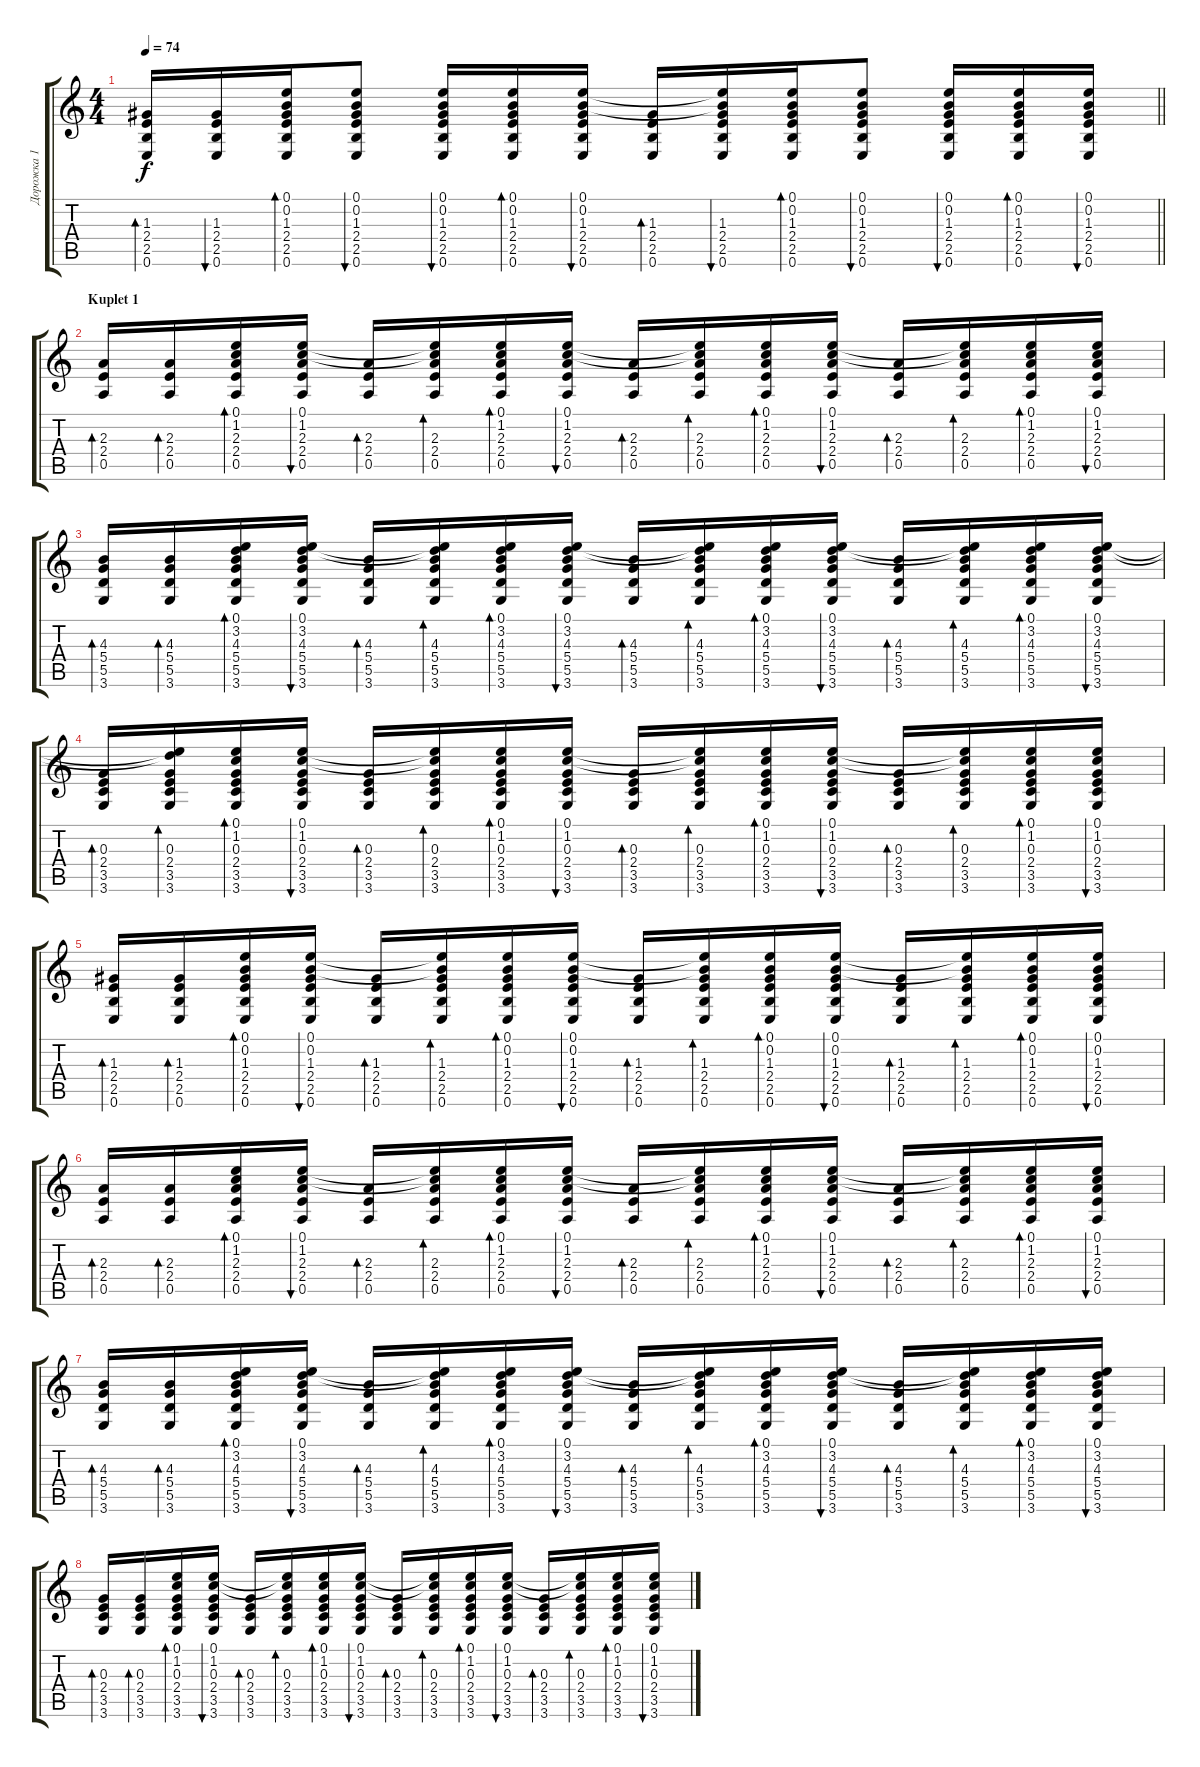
\track ("Дорожка 1" "Дорожка 1") {instrument acousticguitarsteel}
\staff {score tabs}
\tuning (E4 B3 G3 D3 A2 E2) {hide}
\ts (4 4)
\tempo 74
\clef g2
\barLineRight lightlight
\ks c
(1.3 2.4 2.5 0.6).16{bd 30 dy f} (1.3 2.4 2.5 0.6).16{bu 30} (0.1 0.2 1.3 2.4 2.5 0.6).16{bd 30} (0.1 0.2 1.3 2.4 2.5 0.6).8{bu 30} (0.1 0.2 1.3 2.4 2.5 0.6).16{bu 30} (0.1 0.2 1.3 2.4 2.5 0.6).16{bd 30} (0.1 0.2 1.3 2.4 2.5 0.6).16{bu 30} (1.3 2.4 2.5 0.6).16{bd 30} (0.1{t} 0.2{t} 1.3 2.4 2.5 0.6).16{bu 30} (0.1 0.2 1.3 2.4 2.5 0.6).16{bd 30} (0.1 0.2 1.3 2.4 2.5 0.6).8{bu 30} (0.1 0.2 1.3 2.4 2.5 0.6).16{bu 30} (0.1 0.2 1.3 2.4 2.5 0.6).16{bd 30} (0.1 0.2 1.3 2.4 2.5 0.6).16{bu 30} |
\section ("" "Kuplet 1")
(2.3 2.4 0.5).16{bd 30} (2.3 2.4 0.5).16{bd 30} (0.1 1.2 2.3 2.4 0.5).16{bd 30} (0.1 1.2 2.3 2.4 0.5).16{bu 30} (2.3 2.4 0.5).16{bd 30} (0.1{t} 1.2{t} 2.3 2.4 0.5).16{bd 30} (0.1 1.2 2.3 2.4 0.5).16{bd 30} (0.1 1.2 2.3 2.4 0.5).16{bu 30} (2.3 2.4 0.5).16{bd 30} (0.1{t} 1.2{t} 2.3 2.4 0.5).16{bd 30} (0.1 1.2 2.3 2.4 0.5).16{bd 30} (0.1 1.2 2.3 2.4 0.5).16{bu 30} (2.3 2.4 0.5).16{bd 30} (0.1{t} 1.2{t} 2.3 2.4 0.5).16{bd 30} (0.1 1.2 2.3 2.4 0.5).16{bd 30} (0.1 1.2 2.3 2.4 0.5).16{bu 30} |
(4.3 5.4 5.5 3.6).16{bd 30} (4.3 5.4 5.5 3.6).16{bd 30} (0.1 3.2 4.3 5.4 5.5 3.6).16{bd 30} (0.1 3.2 4.3 5.4 5.5 3.6).16{bu 30} (4.3 5.4 5.5 3.6).16{bd 30} (0.1{t} 3.2{t} 4.3 5.4 5.5 3.6).16{bd 30} (0.1 3.2 4.3 5.4 5.5 3.6).16{bd 30} (0.1 3.2 4.3 5.4 5.5 3.6).16{bu 30} (4.3 5.4 5.5 3.6).16{bd 30} (0.1{t} 3.2{t} 4.3 5.4 5.5 3.6).16{bd 30} (0.1 3.2 4.3 5.4 5.5 3.6).16{bd 30} (0.1 3.2 4.3 5.4 5.5 3.6).16{bu 30} (4.3 5.4 5.5 3.6).16{bd 30} (0.1{t} 3.2{t} 4.3 5.4 5.5 3.6).16{bd 30} (0.1 3.2 4.3 5.4 5.5 3.6).16{bd 30} (0.1 3.2 4.3 5.4 5.5 3.6).16{bu 30} |
(0.3 2.4 3.5 3.6).16{bd 30} (0.1{t} 3.2{t} 0.3 2.4 3.5 3.6).16{bd 30} (0.1 1.2 0.3 2.4 3.5 3.6).16{bd 30} (0.1 1.2 0.3 2.4 3.5 3.6).16{bu 30} (0.3 2.4 3.5 3.6).16{bd 30} (0.1{t} 1.2{t} 0.3 2.4 3.5 3.6).16{bd 30} (0.1 1.2 0.3 2.4 3.5 3.6).16{bd 30} (0.1 1.2 0.3 2.4 3.5 3.6).16{bu 30} (0.3 2.4 3.5 3.6).16{bd 30} (0.1{t} 1.2{t} 0.3 2.4 3.5 3.6).16{bd 30} (0.1 1.2 0.3 2.4 3.5 3.6).16{bd 30} (0.1 1.2 0.3 2.4 3.5 3.6).16{bu 30} (0.3 2.4 3.5 3.6).16{bd 30} (0.1{t} 1.2{t} 0.3 2.4 3.5 3.6).16{bd 30} (0.1 1.2 0.3 2.4 3.5 3.6).16{bd 30} (0.1 1.2 0.3 2.4 3.5 3.6).16{bu 30} |
(1.3 2.4 2.5 0.6).16{bd 30} (1.3 2.4 2.5 0.6).16{bd 30} (0.1 0.2 1.3 2.4 2.5 0.6).16{bd 30} (0.1 0.2 1.3 2.4 2.5 0.6).16{bu 30} (1.3 2.4 2.5 0.6).16{bd 30} (0.1{t} 0.2{t} 1.3 2.4 2.5 0.6).16{bd 30} (0.1 0.2 1.3 2.4 2.5 0.6).16{bd 30} (0.1 0.2 1.3 2.4 2.5 0.6).16{bu 30} (1.3 2.4 2.5 0.6).16{bd 30} (0.1{t} 0.2{t} 1.3 2.4 2.5 0.6).16{bd 30} (0.1 0.2 1.3 2.4 2.5 0.6).16{bd 30} (0.1 0.2 1.3 2.4 2.5 0.6).16{bu 30} (1.3 2.4 2.5 0.6).16{bd 30} (0.1{t} 0.2{t} 1.3 2.4 2.5 0.6).16{bd 30} (0.1 0.2 1.3 2.4 2.5 0.6).16{bd 30} (0.1 0.2 1.3 2.4 2.5 0.6).16{bu 30} |
(2.3 2.4 0.5).16{bd 30} (2.3 2.4 0.5).16{bd 30} (0.1 1.2 2.3 2.4 0.5).16{bd 30} (0.1 1.2 2.3 2.4 0.5).16{bu 30} (2.3 2.4 0.5).16{bd 30} (0.1{t} 1.2{t} 2.3 2.4 0.5).16{bd 30} (0.1 1.2 2.3 2.4 0.5).16{bd 30} (0.1 1.2 2.3 2.4 0.5).16{bu 30} (2.3 2.4 0.5).16{bd 30} (0.1{t} 1.2{t} 2.3 2.4 0.5).16{bd 30} (0.1 1.2 2.3 2.4 0.5).16{bd 30} (0.1 1.2 2.3 2.4 0.5).16{bu 30} (2.3 2.4 0.5).16{bd 30} (0.1{t} 1.2{t} 2.3 2.4 0.5).16{bd 30} (0.1 1.2 2.3 2.4 0.5).16{bd 30} (0.1 1.2 2.3 2.4 0.5).16{bu 30} |
(4.3 5.4 5.5 3.6).16{bd 30} (4.3 5.4 5.5 3.6).16{bd 30} (0.1 3.2 4.3 5.4 5.5 3.6).16{bd 30} (0.1 3.2 4.3 5.4 5.5 3.6).16{bu 30} (4.3 5.4 5.5 3.6).16{bd 30} (0.1{t} 3.2{t} 4.3 5.4 5.5 3.6).16{bd 30} (0.1 3.2 4.3 5.4 5.5 3.6).16{bd 30} (0.1 3.2 4.3 5.4 5.5 3.6).16{bu 30} (4.3 5.4 5.5 3.6).16{bd 30} (0.1{t} 3.2{t} 4.3 5.4 5.5 3.6).16{bd 30} (0.1 3.2 4.3 5.4 5.5 3.6).16{bd 30} (0.1 3.2 4.3 5.4 5.5 3.6).16{bu 30} (4.3 5.4 5.5 3.6).16{bd 30} (0.1{t} 3.2{t} 4.3 5.4 5.5 3.6).16{bd 30} (0.1 3.2 4.3 5.4 5.5 3.6).16{bd 30} (0.1 3.2 4.3 5.4 5.5 3.6).16{bu 30} |
(0.3 2.4 3.5 3.6).16{bd 30} (0.3 2.4 3.5 3.6).16{bd 30} (0.1 1.2 0.3 2.4 3.5 3.6).16{bd 30} (0.1 1.2 0.3 2.4 3.5 3.6).16{bu 30} (0.3 2.4 3.5 3.6).16{bd 30} (0.1{t} 1.2{t} 0.3 2.4 3.5 3.6).16{bd 30} (0.1 1.2 0.3 2.4 3.5 3.6).16{bd 30} (0.1 1.2 0.3 2.4 3.5 3.6).16{bu 30} (0.3 2.4 3.5 3.6).16{bd 30} (0.1{t} 1.2{t} 0.3 2.4 3.5 3.6).16{bd 30} (0.1 1.2 0.3 2.4 3.5 3.6).16{bd 30} (0.1 1.2 0.3 2.4 3.5 3.6).16{bu 30} (0.3 2.4 3.5 3.6).16{bd 30} (0.1{t} 1.2{t} 0.3 2.4 3.5 3.6).16{bd 30} (0.1 1.2 0.3 2.4 3.5 3.6).16{bd 30} (0.1 1.2 0.3 2.4 3.5 3.6).16{bu 30}
